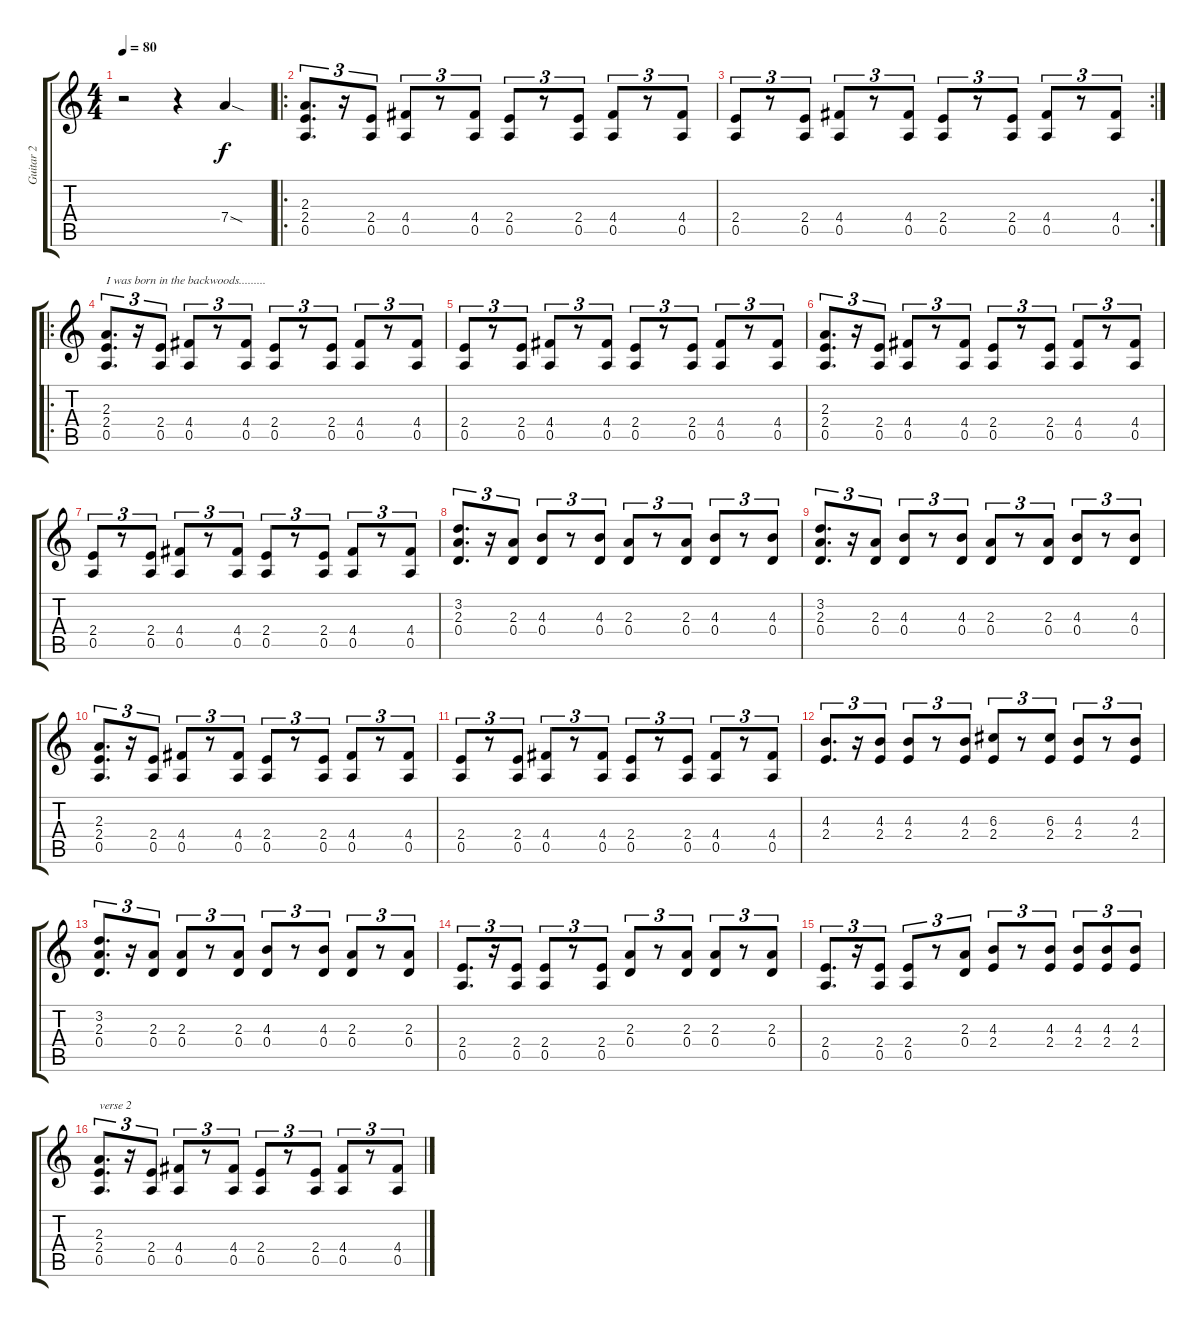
\track ("Guitar 2" "Guitar 2") {instrument distortionguitar}
\staff {score tabs}
\tuning (E4 B3 G3 D3 A2 E2) {hide}
\ts (4 4)
\tempo 80
\clef g2
\ks c
r.2{dy f instrument distortionguitar} r.4 7.4{sod}.4 |
\ro
(2.3 2.4 0.5).8{d tu (3 2)} r.16{tu (3 2)} (2.4 0.5).8{tu (3 2)} (4.4 0.5).8{tu (3 2)} r.8{tu (3 2)} (4.4 0.5).8{tu (3 2)} (2.4 0.5).8{tu (3 2)} r.8{tu (3 2)} (2.4 0.5).8{tu (3 2)} (4.4 0.5).8{tu (3 2)} r.8{tu (3 2)} (4.4 0.5).8{tu (3 2)} |
\rc 2
(2.4 0.5).8{tu (3 2)} r.8{tu (3 2)} (2.4 0.5).8{tu (3 2)} (4.4 0.5).8{tu (3 2)} r.8{tu (3 2)} (4.4 0.5).8{tu (3 2)} (2.4 0.5).8{tu (3 2)} r.8{tu (3 2)} (2.4 0.5).8{tu (3 2)} (4.4 0.5).8{tu (3 2)} r.8{tu (3 2)} (4.4 0.5).8{tu (3 2)} |
\ro
(2.3 2.4 0.5).8{d tu (3 2) txt "I was born in the backwoods........."} r.16{tu (3 2)} (2.4 0.5).8{tu (3 2)} (4.4 0.5).8{tu (3 2)} r.8{tu (3 2)} (4.4 0.5).8{tu (3 2)} (2.4 0.5).8{tu (3 2)} r.8{tu (3 2)} (2.4 0.5).8{tu (3 2)} (4.4 0.5).8{tu (3 2)} r.8{tu (3 2)} (4.4 0.5).8{tu (3 2)} |
(2.4 0.5).8{tu (3 2)} r.8{tu (3 2)} (2.4 0.5).8{tu (3 2)} (4.4 0.5).8{tu (3 2)} r.8{tu (3 2)} (4.4 0.5).8{tu (3 2)} (2.4 0.5).8{tu (3 2)} r.8{tu (3 2)} (2.4 0.5).8{tu (3 2)} (4.4 0.5).8{tu (3 2)} r.8{tu (3 2)} (4.4 0.5).8{tu (3 2)} |
(2.3 2.4 0.5).8{d tu (3 2)} r.16{tu (3 2)} (2.4 0.5).8{tu (3 2)} (4.4 0.5).8{tu (3 2)} r.8{tu (3 2)} (4.4 0.5).8{tu (3 2)} (2.4 0.5).8{tu (3 2)} r.8{tu (3 2)} (2.4 0.5).8{tu (3 2)} (4.4 0.5).8{tu (3 2)} r.8{tu (3 2)} (4.4 0.5).8{tu (3 2)} |
(2.4 0.5).8{tu (3 2)} r.8{tu (3 2)} (2.4 0.5).8{tu (3 2)} (4.4 0.5).8{tu (3 2)} r.8{tu (3 2)} (4.4 0.5).8{tu (3 2)} (2.4 0.5).8{tu (3 2)} r.8{tu (3 2)} (2.4 0.5).8{tu (3 2)} (4.4 0.5).8{tu (3 2)} r.8{tu (3 2)} (4.4 0.5).8{tu (3 2)} |
(3.2 2.3 0.4).8{d tu (3 2)} r.16{tu (3 2)} (2.3 0.4).8{tu (3 2)} (4.3 0.4).8{tu (3 2)} r.8{tu (3 2)} (4.3 0.4).8{tu (3 2)} (2.3 0.4).8{tu (3 2)} r.8{tu (3 2)} (2.3 0.4).8{tu (3 2)} (4.3 0.4).8{tu (3 2)} r.8{tu (3 2)} (4.3 0.4).8{tu (3 2)} |
(3.2 2.3 0.4).8{d tu (3 2)} r.16{tu (3 2)} (2.3 0.4).8{tu (3 2)} (4.3 0.4).8{tu (3 2)} r.8{tu (3 2)} (4.3 0.4).8{tu (3 2)} (2.3 0.4).8{tu (3 2)} r.8{tu (3 2)} (2.3 0.4).8{tu (3 2)} (4.3 0.4).8{tu (3 2)} r.8{tu (3 2)} (4.3 0.4).8{tu (3 2)} |
(2.3 2.4 0.5).8{d tu (3 2)} r.16{tu (3 2)} (2.4 0.5).8{tu (3 2)} (4.4 0.5).8{tu (3 2)} r.8{tu (3 2)} (4.4 0.5).8{tu (3 2)} (2.4 0.5).8{tu (3 2)} r.8{tu (3 2)} (2.4 0.5).8{tu (3 2)} (4.4 0.5).8{tu (3 2)} r.8{tu (3 2)} (4.4 0.5).8{tu (3 2)} |
(2.4 0.5).8{tu (3 2)} r.8{tu (3 2)} (2.4 0.5).8{tu (3 2)} (4.4 0.5).8{tu (3 2)} r.8{tu (3 2)} (4.4 0.5).8{tu (3 2)} (2.4 0.5).8{tu (3 2)} r.8{tu (3 2)} (2.4 0.5).8{tu (3 2)} (4.4 0.5).8{tu (3 2)} r.8{tu (3 2)} (4.4 0.5).8{tu (3 2)} |
(4.3 2.4).8{d tu (3 2)} r.16{tu (3 2)} (4.3 2.4).8{tu (3 2)} (4.3 2.4).8{tu (3 2)} r.8{tu (3 2)} (4.3 2.4).8{tu (3 2)} (6.3 2.4).8{tu (3 2)} r.8{tu (3 2)} (6.3 2.4).8{tu (3 2)} (4.3 2.4).8{tu (3 2)} r.8{tu (3 2)} (4.3 2.4).8{tu (3 2)} |
(3.2 2.3 0.4).8{d tu (3 2)} r.16{tu (3 2)} (2.3 0.4).8{tu (3 2)} (2.3 0.4).8{tu (3 2)} r.8{tu (3 2)} (2.3 0.4).8{tu (3 2)} (4.3 0.4).8{tu (3 2)} r.8{tu (3 2)} (4.3 0.4).8{tu (3 2)} (2.3 0.4).8{tu (3 2)} r.8{tu (3 2)} (2.3 0.4).8{tu (3 2)} |
(2.4 0.5).8{d tu (3 2)} r.16{tu (3 2)} (2.4 0.5).8{tu (3 2)} (2.4 0.5).8{tu (3 2)} r.8{tu (3 2)} (2.4 0.5).8{tu (3 2)} (2.3 0.4).8{tu (3 2)} r.8{tu (3 2)} (2.3 0.4).8{tu (3 2)} (2.3 0.4).8{tu (3 2)} r.8{tu (3 2)} (2.3 0.4).8{tu (3 2)} |
(2.4 0.5).8{d tu (3 2)} r.16{tu (3 2)} (2.4 0.5).8{tu (3 2)} (2.4 0.5).8{tu (3 2)} r.8{tu (3 2)} (2.3 0.4).8{tu (3 2)} (4.3 2.4).8{tu (3 2)} r.8{tu (3 2)} (4.3 2.4).8{tu (3 2)} (4.3 2.4).8{tu (3 2)} (4.3 2.4).8{tu (3 2)} (4.3 2.4).8{tu (3 2)} |
(2.3 2.4 0.5).8{d tu (3 2) txt "verse 2"} r.16{tu (3 2)} (2.4 0.5).8{tu (3 2)} (4.4 0.5).8{tu (3 2)} r.8{tu (3 2)} (4.4 0.5).8{tu (3 2)} (2.4 0.5).8{tu (3 2)} r.8{tu (3 2)} (2.4 0.5).8{tu (3 2)} (4.4 0.5).8{tu (3 2)} r.8{tu (3 2)} (4.4 0.5).8{tu (3 2)}
